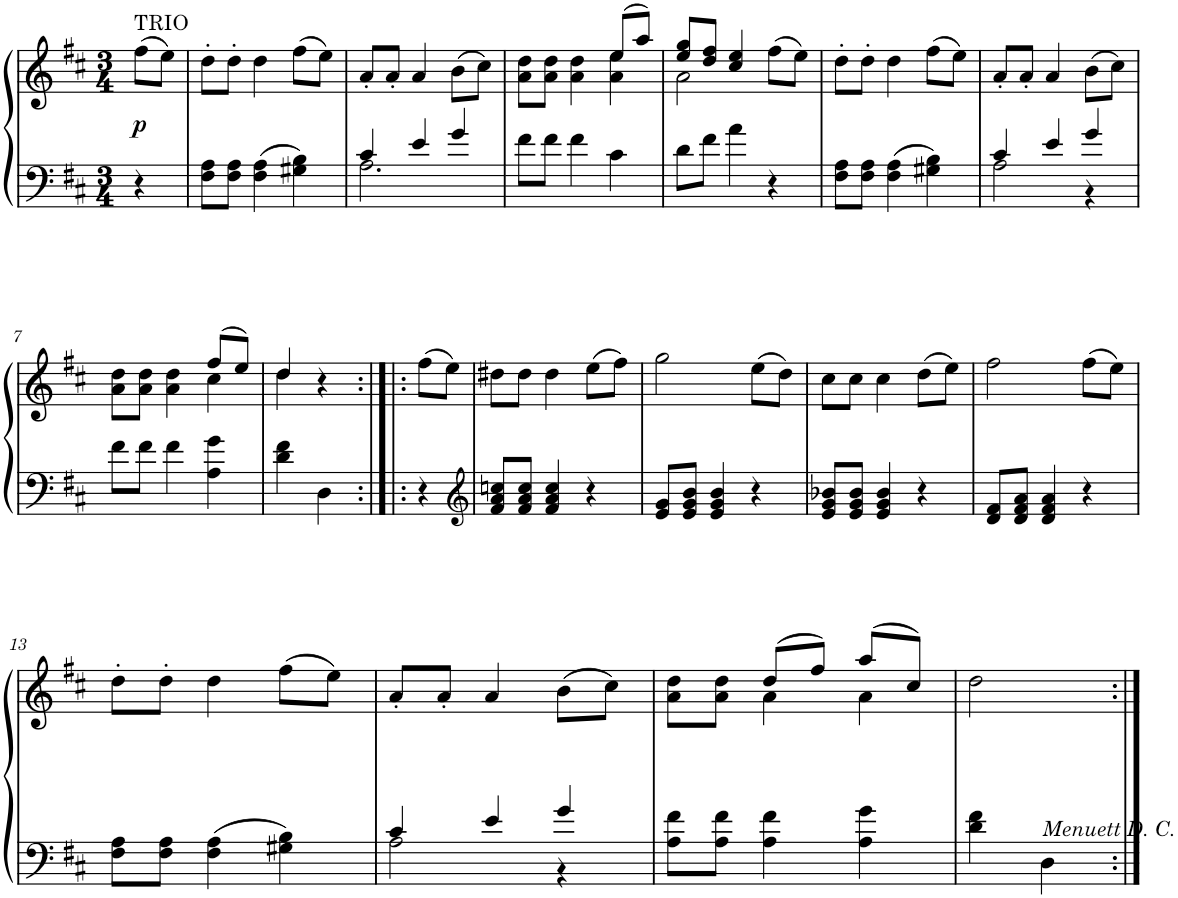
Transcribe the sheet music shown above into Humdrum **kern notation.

**kern	**kern	**dynam
*part1	*part1	*part1
*staff2	*staff1	*staff1/2
*I"Piano	*	*
*I'Pno.	*	*
*clefF4	*clefG2	*
*k[f#c#]	*k[f#c#]	*
*M3/4	*M3/4	*
=	=	=
!	!LO:TX:a:t=TRIO	!
!	!	!LO:DY:b
4r	(8ff#\L	p
.	8ee\J)	.
=1	=1	=1
8F#\ 8A\L	8dd'\L	.
8F#\ 8A\J	8dd'\J	.
4F#\ 4A\	4dd\	.
4G#X\ 4B\	(8ff#\L	.
.	8ee\J)	.
=2	=2	=2
*^	*	*
4c#/	2.A\	8a'/L	.
.	.	8a'/J	.
4e/	.	4a/	.
4g/	.	(8b\L	.
.	.	8cc#\J)	.
*v	*v	*	*
=3	=3	=3
*	*^	*
8f#\L	8a\ 8dd\L	2ryy	.
8f#\J	8a\ 8dd\J	.	.
4f#\	4a\ 4dd\	.	.
4c#\	(8ee/L	4a\ 4ee\	.
.	8aa/J)	.	.
=4	=4	=4	=4
8d\L	8ee/ 8gg/L	2a\	.
8f#\J	8dd/ 8ff#/J	.	.
4a\	4cc#/ 4ee/	.	.
4r	(8ff#\L	4ryy	.
.	8ee\J)	.	.
*	*v	*v	*
=5	=5	=5
8F#\ 8A\L	8dd'\L	.
8F#\ 8A\J	8dd'\J	.
4F#\ 4A\	4dd\	.
4G#X\ 4B\	(8ff#\L	.
.	8ee\J)	.
=6	=6	=6
*^	*	*
4c#/	2A\	8a'/L	.
.	.	8a'/J	.
4e/	.	4a/	.
4g/	4r	(8b\L	.
.	.	8cc#\J)	.
*v	*v	*	*
!!LO:LB:g=z
=7	=7	=7
*	*^	*
8f#\L	8a\ 8dd\L	2ryy	.
8f#\J	8a\ 8dd\J	.	.
4f#\	4a\ 4dd\	.	.
4A\ 4g\	(8ff#/L	4cc#\	.
.	8ee/J)	.	.
=8	=8	=8	=8
4d\ 4f#\	4dd/	4dd\	.
4D\	4r	4ryy	.
*	*v	*v	*
=8X1:|!|:	=8X1:|!|:	=8X1:|!|:
4r	(8ff#\L	.
.	8ee\J)	.
=9	=9	=9
*clefG2	*	*
8f#/ 8a/ 8ccn/L	8dd#X\L	.
8f#/ 8a/ 8cc/J	8dd#\J	.
4f#/ 4a/ 4cc/	4dd#\	.
4r	(8ee\L	.
.	8ff#\J)	.
=10	=10	=10
8e/ 8g/L	2gg\	.
8e/ 8g/ 8b/J	.	.
4e/ 4g/ 4b/	.	.
4r	(8ee\L	.
.	8dd\J)	.
=11	=11	=11
8e/ 8g/ 8b-X/L	8cc#\L	.
8e/ 8g/ 8b-/J	8cc#\J	.
4e/ 4g/ 4b-/	4cc#\	.
4r	(8dd\L	.
.	8ee\J)	.
=12	=12	=12
8d/ 8f#/L	2ff#\	.
8d/ 8f#/ 8a/J	.	.
4d/ 4f#/ 4a/	.	.
4r	(8ff#\L	.
.	8ee\J)	.
!!LO:LB:g=z
=13	=13	=13
8F#\ 8A\L	8dd'\L	.
8F#\ 8A\J	8dd'\J	.
4F#\ 4A\	4dd\	.
4G#X\ 4B\	(8ff#\L	.
.	8ee\J)	.
=14	=14	=14
*^	*	*
4c#/	2A\	8a'/L	.
.	.	8a'/J	.
4e/	.	4a/	.
4g/	4r	(8b\L	.
.	.	8cc#\J)	.
*v	*v	*	*
=15	=15	=15
*	*^	*
8A\ 8f#\L	8a\ 8dd\L	4ryy	.
8A\ 8f#\J	8a\ 8dd\J	.	.
4A\ 4f#\	(8dd/L	4a\	.
.	8ff#/J)	.	.
4A\ 4g\	(8aa/L	4a\	.
.	8cc#/J)	.	.
=16	=16	=16	=16
4d\ 4f#\	2dd\	4ryy	.
!	!	!LO:TX:b:i:t=Menuett D. C.	!
4D\	.	4ryy	.
*	*v	*v	*
=:|!	=:|!	=:|!
*-	*-	*-
